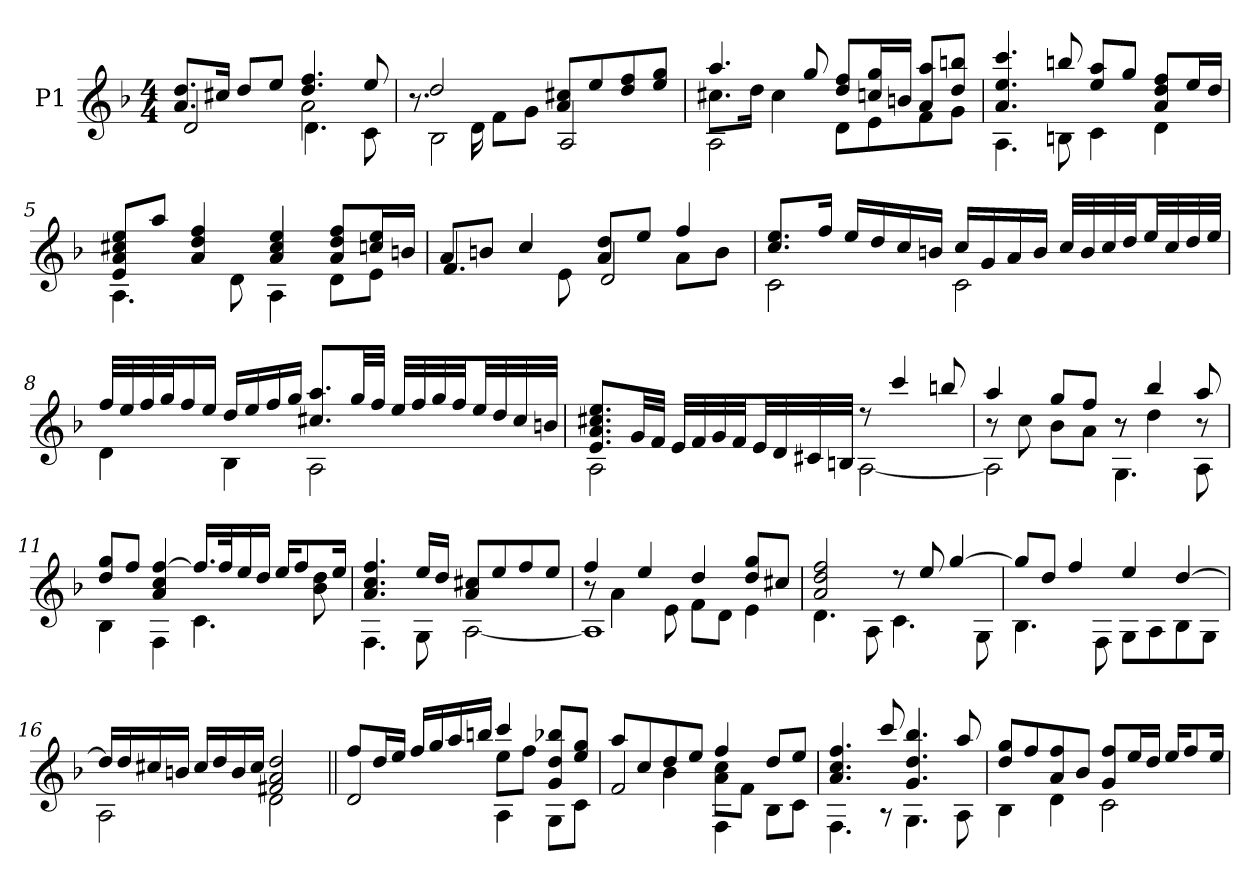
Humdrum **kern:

**kern
*part1
*staff1
*I"P1
!!LO:PB:g=z
*clefG2
*ITrd7c12
*k[b-]
*d:
*M4/4
*MM40
=1
*^
*	*^
8.Ai/ 8.diL	2ryy	2Di/
16c#Xi/Jk	.	.
8di/L	.	.
8ei/J	.	.
4.di/ 4.fi	2Ai\	4.Di\
8ei/	.	8Ci\
=2	=2	=2
2di/	8.r	2BB-i\
.	16Di\	.
.	8Fi\L	.
.	8Gi\J	.
8Ai/ 8c#XiL	2ryy	2AAi/
8ei/	.	.
8di/ 8fi	.	.
8ei/ 8giJ	.	.
=3	=3	=3
4.ai/	8.c#Xi\L	2AAi\
.	16di\Jk	.
.	4c#i\	.
8gi/	.	.
8di/ 8fiL	2ryy	8Di\L
16cni/ 16giL	.	8Ei\
16Bni/JJ	.	.
8Ai/ 8aiL	.	8Fi\
8di/ 8bniJ	.	8Gi\J
*	*v	*v
=4	=4
4.Ai/ 4.ei 4.cci	4.AAi\
8bni/	8BBni\
8ei/ 8aiL	4Ci\
8gi/J	.
8Ai/ 8di 8fiL	4Di\
16ei/L	.
16di/JJ	.
=5	=5
8Ei/ 8Ai 8c#Xi 8eiL	4.AAi\
8ai/J	.
4Ai/ 4di 4fi	.
.	8Di\
4Ai/ 4c#i 4ei	4AAi\
8Ai/ 8di 8fiL	8Di\L
16cni/ 16eiL	8Ei\J
16Bni/JJ	.
!!LO:LB:g=z	!!
=6	=6
*	*^
8Ai/L	2.ryy	4.Fi/
8Bni/J	.	.
4ci/	.	.
.	.	8Ei\
8Ai/ 8diL	.	2Di/
8ei/J	.	.
4fi/	8Ai\L	.
.	8Bi\J	.
*	*v	*v
=7	=7
8.ci/ 8.eiL	2Ci\
16fi/Jk	.
16ei/LL	.
16di/	.
16ci/	.
16Bni/JJ	.
16ci/LL	2Ci\
16Gi/	.
16Ai/	.
16Bi/JJ	.
32ci/LLL	.
32Bi/	.
32ci/	.
32di/JJ	.
32ei/LL	.
32ci/	.
32di/	.
32ei/JJJ	.
=8	=8
32fi/LLL	4Di\
32ei/	.
32fi/	.
32gi/J	.
16fi/	.
16ei/JJ	.
16di/LL	4BB-i\
16ei/	.
16fi/	.
16gi/JJ	.
8.c#Xi/ 8.aiL	2AAi\
32gi/LL	.
32fi/JJJ	.
32ei/LLL	.
32fi/	.
32gi/	.
32fi/JJ	.
32ei/LL	.
32di/	.
32c#i/	.
32Bni/JJJ	.
!!LO:LB:g=z	!!
=9	=9
8.Ei/ 8.Ai 8.c#Xi 8.eiL	2AAi\
32Gi/LL	.
32Fi/JJJ	.
32Ei/LLL	.
32Fi/	.
32Gi/	.
32Fi/JJ	.
32Ei/LL	.
32Di/	.
32C#Xi/	.
32BBni/JJJ	.
8r	[2AAi\
4cci/	.
8bni/	.
=10	=10
*	*^
4ai/	8r	2AAi\]
.	8ci\	.
8gi/L	8B-i\L	.
8fi/J	8Ai\J	.
8r	8r	4.GGi\
4b-i/	4di\	.
8ai/	8r	8AAi\
*	*v	*v
=11	=11
8di/ 8giL	4BB-i\
8fi/J	.
4Ai/ 4ci [4fi	4FFi\
16.fi/LL]	4.Ci\
32fi/k	.
16ei/	.
16di/JJ	.
16ei/KL	.
8fi/	.
.	8B-i\ 8di
16ei/Jk	.
=12	=12
4.Ai/ 4.ci 4.fi	4.FFi\
16ei/LL	8GGi\
16di/JJ	.
8Ai/ 8c#XiL	[2AAi\
8ei/	.
8fi/	.
8ei/J	.
!!LO:LB:g=z	!!
=13	=13
*	*^
4fi/	8r	1AAi]
.	4Ai\	.
4ei/	.	.
.	8Ei\	.
4di/	8Fi\L	.
.	8Di\J	.
8di/ 8giL	4Ei\	.
8c#Xi/J	.	.
*	*v	*v
=14	=14
2Ai/ 2di 2fi	4.Di\
.	8AAi\
8r	4.Ci\
8ei/	.
[4gi/	.
.	8GGi\
=15	=15
8gi/L]	4.BB-i\
8di/J	.
4fi/	.
.	8FFi\
4ei/	8GGi\L
.	8AAi\
[4di/	8BB-i\
.	8GGi\J
=16	=16
16di/LL]	2AAi\
16di/	.
16c#Xi/	.
16Bni/JJ	.
16c#i/LL	.
16di/	.
16Bi/	.
16c#i/JJ	.
2F#Xi/ 2Ai 2di	2Di\
=17||	=17||
*	*^
8fi/L	2ryy	2Di/
16di/L	.	.
16ei/JJ	.	.
16fi/LL	.	.
16gi/	.	.
16ai/	.	.
16bni/JJ	.	.
4cci/	8ei\L	4AAi\
.	8fi\J	.
8Gi/ 8di 8b-XiL	4ryy	8GGi\L
8ei/ 8giJ	.	8Ci\J
!!LO:LB:g=z	!!	!!
=18	=18	=18
8ai/L	8ryy	2Fi/
8ci/	8ryy	.
8di/	4B-i\	.
8ei/J	.	.
4fi/	8Ai\ 8ciL	4FFi\
.	8Fi\J	.
8di/L	4ryy	8BB-i\L
8ei/J	.	8Ci\J
*	*v	*v
=19	=19
4.Ai/ 4.ci 4.fi	4.FFi\
8cci/	8r
4.Gi/ 4.di 4.b-i	4.GGi\
8ai/	8AAi\
=20	=20
8di/ 8giL	4BB-i\
8fi/	.
8Ai/ 8fi	4Di\
8B-i/J	.
8Gi/ 8fiL	2Ci\
16ei/L	.
16di/JJ	.
16ei/KL	.
8fi/	.
16ei/Jk	.
*v	*v
=
*-
